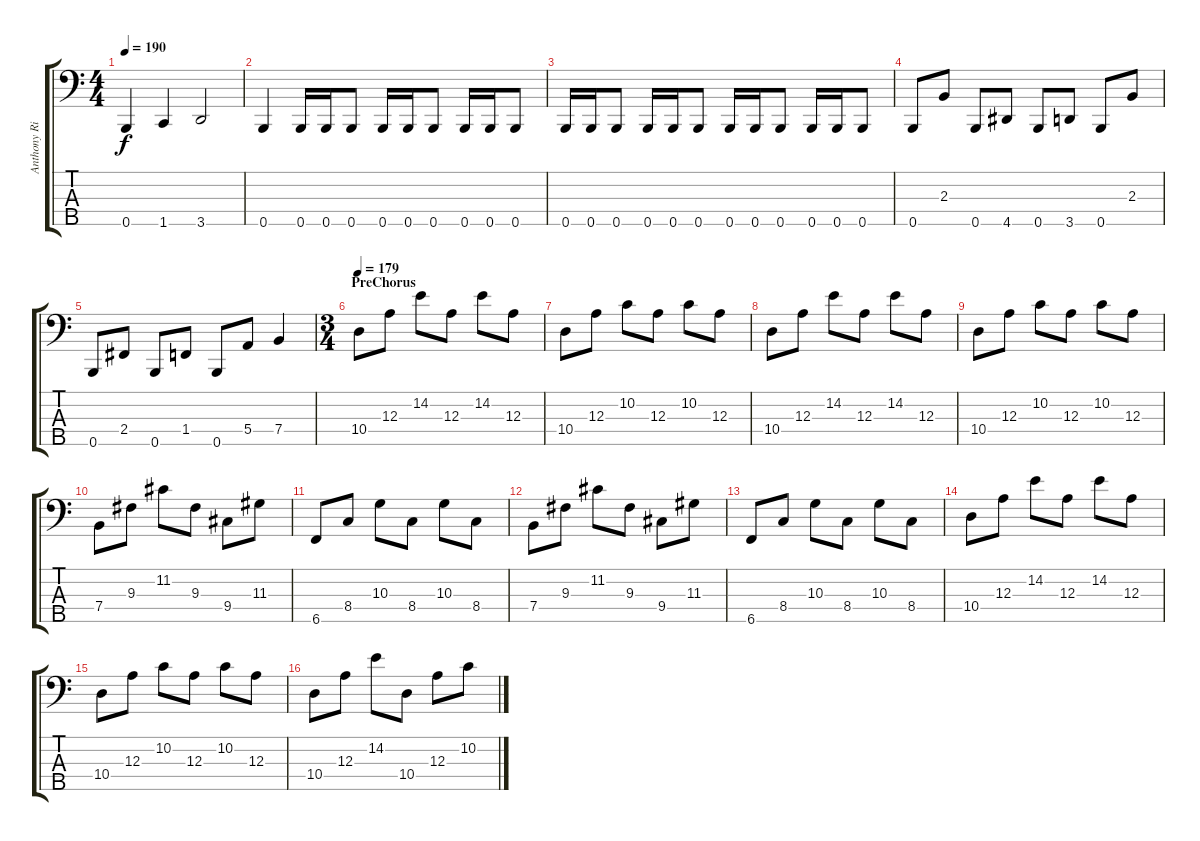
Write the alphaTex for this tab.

\track ("Anthony Ridout" "Anthony Ri") {instrument electricbassfinger}
\staff {score tabs}
\tuning (G2 D2 A1 E1 B0) {hide}
\ts (4 4)
\tempo 190
\clef f4
\ks c
0.5.4{dy f} 1.5.4 3.5.2 |
0.5.4 0.5.16 0.5.16 0.5.8 0.5.16 0.5.16 0.5.8 0.5.16 0.5.16 0.5.8 |
0.5.16 0.5.16 0.5.8 0.5.16 0.5.16 0.5.8 0.5.16 0.5.16 0.5.8 0.5.16 0.5.16 0.5.8 |
0.5.8 2.3.8 0.5.8 4.5.8 0.5.8 3.5.8 0.5.8 2.3.8 |
0.5.8 2.4.8 0.5.8 1.4.8 0.5.8 5.4.8 7.4.4 |
\ts (3 4)
\section ("" "PreChorus")
\tempo 179
10.4.8 12.3.8 14.2.8 12.3.8 14.2.8 12.3.8 |
10.4.8 12.3.8 10.2.8 12.3.8 10.2.8 12.3.8 |
10.4.8 12.3.8 14.2.8 12.3.8 14.2.8 12.3.8 |
10.4.8 12.3.8 10.2.8 12.3.8 10.2.8 12.3.8 |
7.4.8 9.3.8 11.2.8 9.3.8 9.4.8 11.3.8 |
6.5.8 8.4.8 10.3.8 8.4.8 10.3.8 8.4.8 |
7.4.8 9.3.8 11.2.8 9.3.8 9.4.8 11.3.8 |
6.5.8 8.4.8 10.3.8 8.4.8 10.3.8 8.4.8 |
10.4.8 12.3.8 14.2.8 12.3.8 14.2.8 12.3.8 |
10.4.8 12.3.8 10.2.8 12.3.8 10.2.8 12.3.8 |
10.4.8 12.3.8 14.2.8 10.4.8 12.3.8 10.2.8
